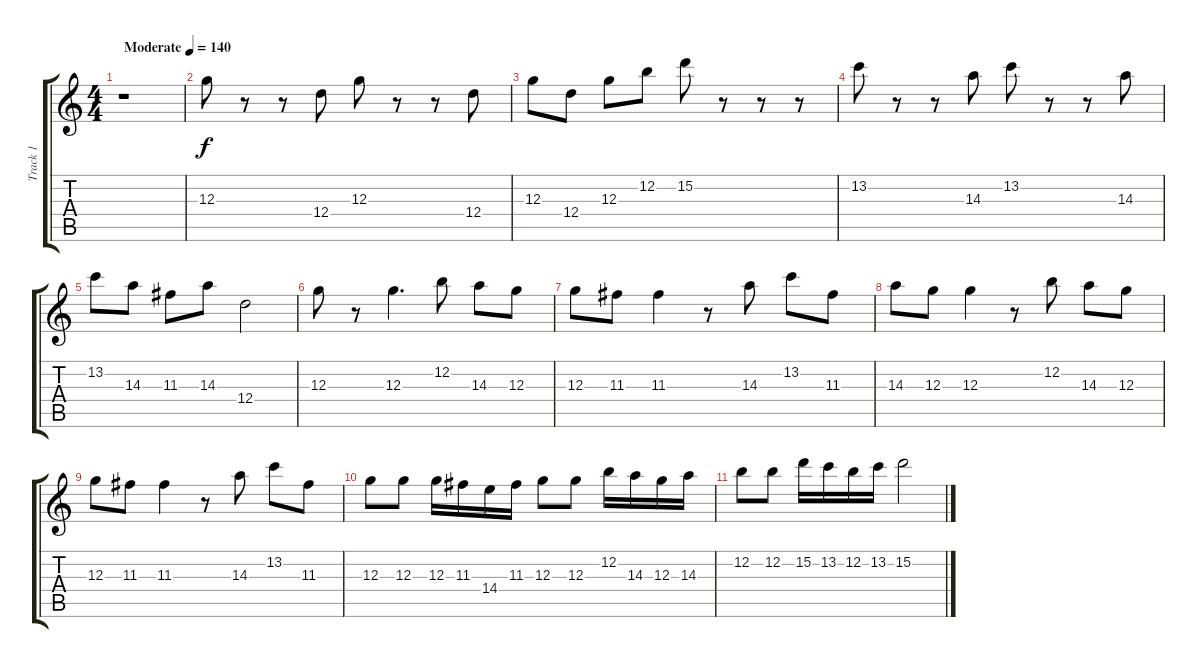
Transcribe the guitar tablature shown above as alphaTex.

\track ("Track 1" "Track 1") {instrument acousticguitarsteel}
\staff {score tabs}
\tuning (E4 B3 G3 D3 A2 E2) {hide}
\ts (4 4)
\tempo (140 "Moderate")
\clef g2
\ks c
r.1{dy f instrument acousticguitarsteel} |
12.3.8 r.8 r.8 12.4.8 12.3.8 r.8 r.8 12.4.8 |
12.3.8 12.4.8 12.3.8 12.2.8 15.2.8 r.8 r.8 r.8 |
13.2.8 r.8 r.8 14.3.8 13.2.8 r.8 r.8 14.3.8 |
13.2.8 14.3.8 11.3.8 14.3.8 12.4.2 |
12.3.8 r.8 12.3.4{d} 12.2.8 14.3.8 12.3.8 |
12.3.8 11.3.8 11.3.4 r.8 14.3.8 13.2.8 11.3.8 |
14.3.8 12.3.8 12.3.4 r.8 12.2.8 14.3.8 12.3.8 |
12.3.8 11.3.8 11.3.4 r.8 14.3.8 13.2.8 11.3.8 |
12.3.8 12.3.8 12.3.16 11.3.16 14.4.16 11.3.16 12.3.8 12.3.8 12.2.16 14.3.16 12.3.16 14.3.16 |
12.2.8 12.2.8 15.2.16 13.2.16 12.2.16 13.2.16 15.2.2
